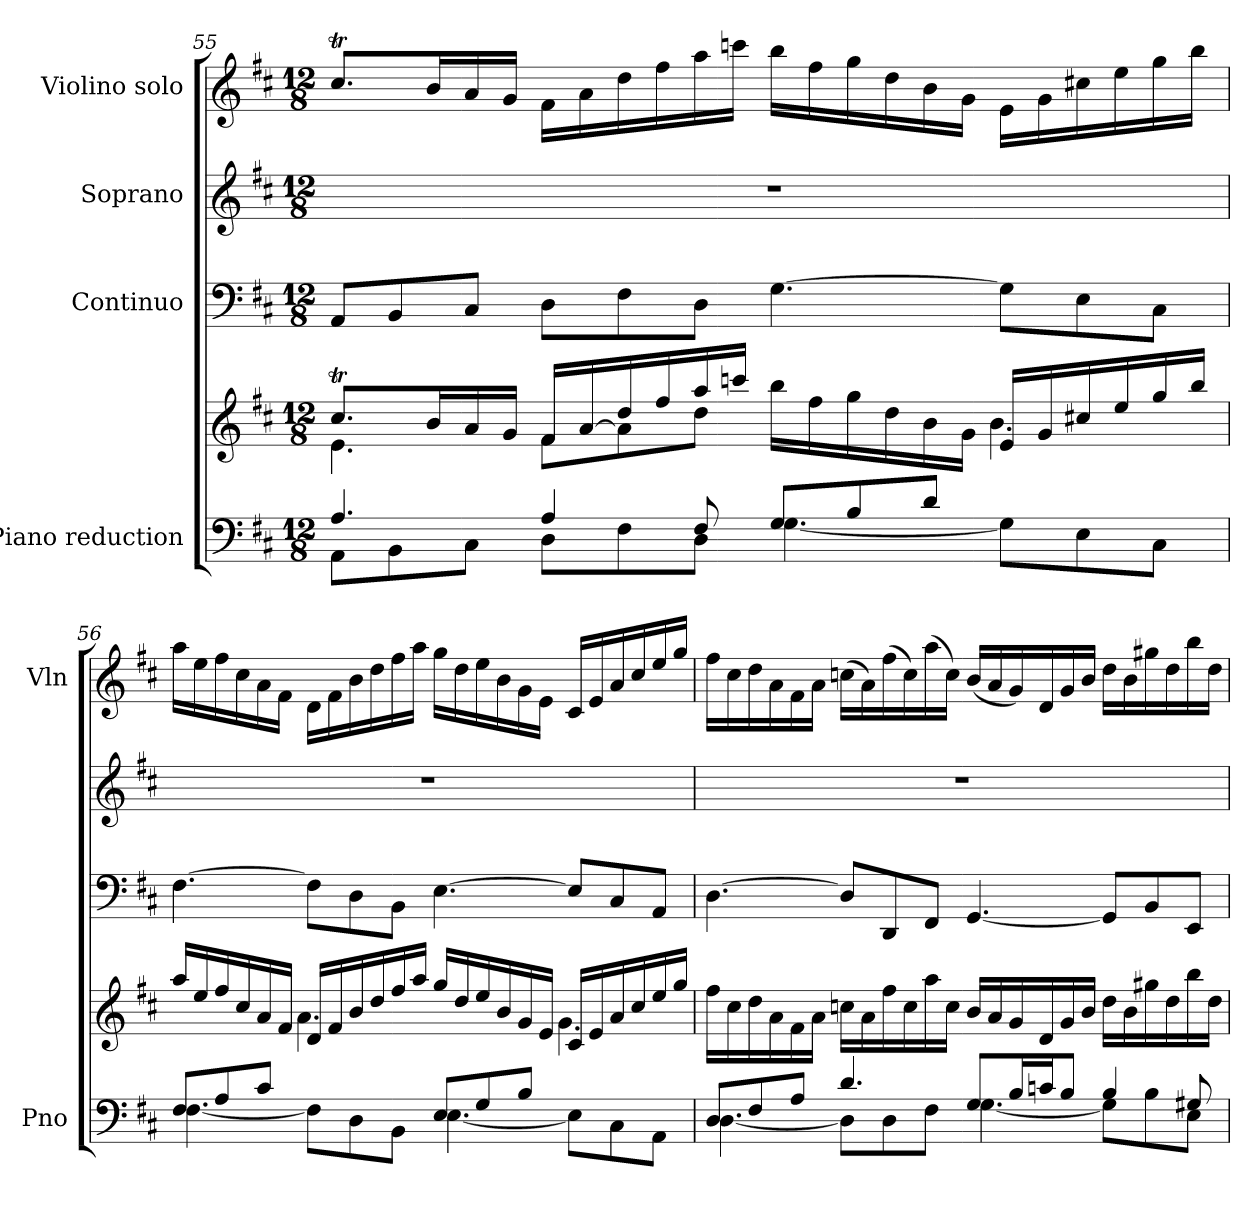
**kern	**kern	**kern	**kern	**kern
*part4	*part4	*part3	*part2	*part1
*staff5	*staff4	*staff3	*staff2	*staff1
*I"Piano reduction	*	*I"Continuo	*I"Soprano	*I"Violino solo
*I'Pno	*	*	*	*I'Vln
!!LO:PB:g=z
*clefF4	*clefG2	*clefF4	*clefG2	*clefG2
*k[f#c#]	*k[f#c#]	*k[f#c#]	*k[f#c#]	*k[f#c#]
*M12/8	*M12/8	*M12/8	*M12/8	*M12/8
=55	=55	=55	=55	=55
*^	*^	*	*	*
4.A/	8AA\L	8.cc#t/L	4.e\	8AA/L	1.r	8.cc#t/L
.	8BB\	.	.	8BB/	.	.
.	.	16b/L	.	.	.	16b/L
.	8C#\J	16a/	.	8C#/J	.	16a/
.	.	16g/JJ	.	.	.	16g/JJ
4A/	8D\L	16f#/LL	8f#\L	8D\L	.	16f#\LL
.	.	[16a/	.	.	.	16a\
.	8F#\	16dd/	8a\]	8F#\	.	16dd\
.	.	16ff#/	.	.	.	16ff#\
8F#/	8D\J	16aa/	8dd\J	8D\J	.	16aa\
.	.	16cccn/JJ	.	.	.	16cccn\JJ
8G/L	[4.G\	16bb\LL	4.ryy	[4.G\	.	16bb\LL
.	.	16ff#\	.	.	.	16ff#\
8B/	.	16gg\	.	.	.	16gg\
.	.	16dd\	.	.	.	16dd\
8d/J	.	16b\	.	.	.	16b\
.	.	16g\JJ	.	.	.	16g\JJ
4.ryy	8G\L]	16e/LL	4.b\	8G\L]	.	16e\LL
.	.	16g/	.	.	.	16g\
.	8E\	16cc#X/	.	8E\	.	16cc#X\
.	.	16ee/	.	.	.	16ee\
.	8C#\J	16gg/	.	8C#\J	.	16gg\
.	.	16bb/JJ	.	.	.	16bb\JJ
=56	=56	=56	=56	=56	=56	=56
8F#/L	[4.F#\	16aa/LL	4.ryy	[4.F#\	1.r	16aa\LL
.	.	16ee/	.	.	.	16ee\
8A/	.	16ff#/	.	.	.	16ff#\
.	.	16cc#/	.	.	.	16cc#\
8c#/J	.	16a/	.	.	.	16a\
.	.	16f#/JJ	.	.	.	16f#\JJ
4.ryy	8F#\L]	16d/LL	4.a\	8F#\L]	.	16d\LL
.	.	16f#/	.	.	.	16f#\
.	8D\	16b/	.	8D\	.	16b\
.	.	16dd/	.	.	.	16dd\
.	8BB\J	16ff#/	.	8BB\J	.	16ff#\
.	.	16aa/JJ	.	.	.	16aa\JJ
8E/L	[4.E\	16gg/LL	4.ryy	[4.E\	.	16gg\LL
.	.	16dd/	.	.	.	16dd\
8G/	.	16ee/	.	.	.	16ee\
.	.	16b/	.	.	.	16b\
8B/J	.	16g/	.	.	.	16g\
.	.	16e/JJ	.	.	.	16e\JJ
4.ryy	8E\L]	16c#/LL	4.g\	8E/L]	.	16c#/LL
.	.	16e/	.	.	.	16e/
.	8C#\	16a/	.	8C#/	.	16a/
.	.	16cc#/	.	.	.	16cc#/
.	8AA\J	16ee/	.	8AA/J	.	16ee/
.	.	16gg/JJ	.	.	.	16gg/JJ
*	*	*v	*v	*	*	*
!!LO:LB:g=z
=57	=57	=57	=57	=57	=57
8D/L	[4.D\	16ff#\LL	[4.D\	1.r	16ff#\LL
.	.	16cc#\	.	.	16cc#\
8F#/	.	16dd\	.	.	16dd\
.	.	16a\	.	.	16a\
8A/J	.	16f#\	.	.	16f#\
.	.	16a\JJ	.	.	16a\JJ
4.d/	8D\L]	16ccn\LL	8D/L]	.	(>16ccn\LL
.	.	16a\	.	.	16a\)
.	8D\	16ff#\	8DD/	.	(>16ff#\
.	.	16cc\	.	.	16cc\)
.	8F#\J	16aa\	8FF#/J	.	(>16aa\
.	.	16cc\JJ	.	.	16cc\JJ)
8G/L	[4.G\	16b/LL	[4.GG/	.	(<16b/LL
.	.	16a/	.	.	16a/
16B/L	.	16g/	.	.	16g/)
16cn/J	.	16d/	.	.	16d/
8B/J	.	16g/	.	.	16g/
.	.	16b/JJ	.	.	16b/JJ
4B/	8G\L]	16dd\LL	8GG/L]	.	16dd\LL
.	.	16b\	.	.	16b\
.	8B\	16gg#X\	8BB/	.	16gg#X\
.	.	16dd\	.	.	16dd\
8G#X/	8E\J	16bb\	8EE/J	.	16bb\
.	.	16dd\JJ	.	.	16dd\JJ
*v	*v	*	*	*	*
=	=	=	=	=
*-	*-	*-	*-	*-
